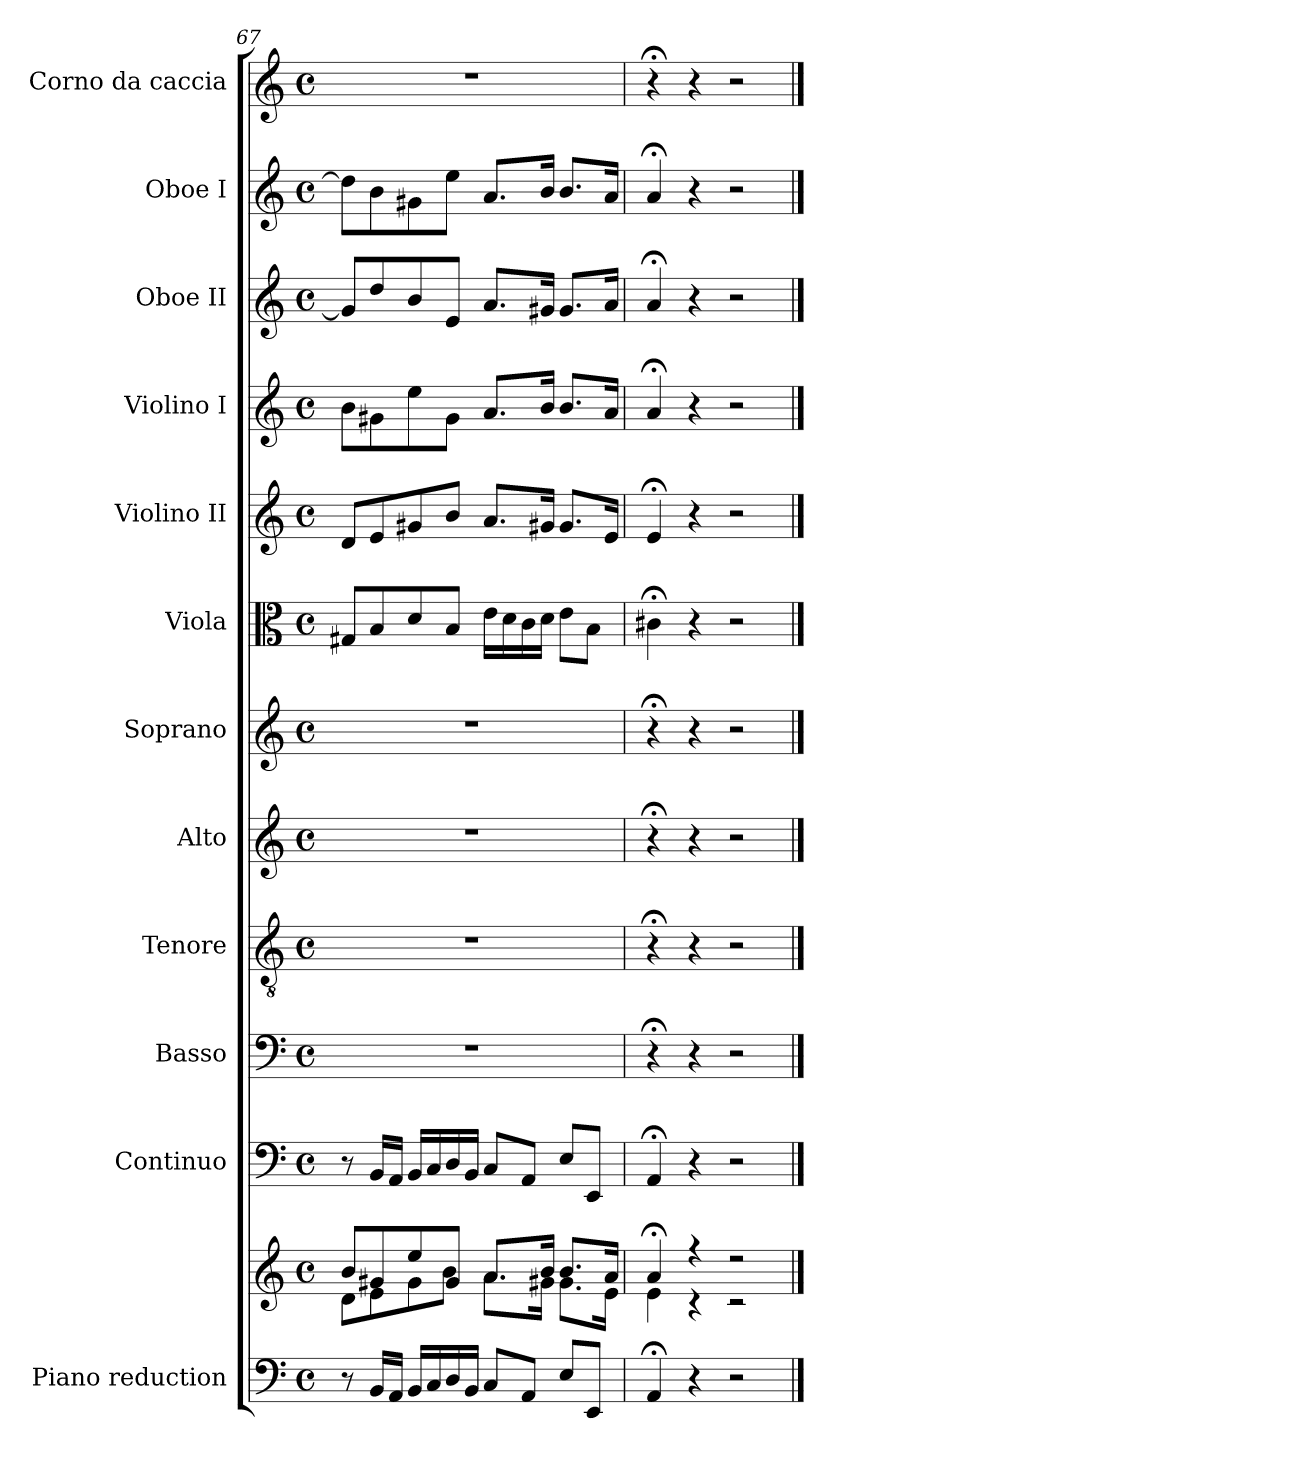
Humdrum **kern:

**kern	**kern	**kern	**kern	**kern	**kern	**kern	**kern	**kern	**kern	**kern	**kern	**kern
*part12	*part12	*part11	*part10	*part9	*part8	*part7	*part6	*part5	*part4	*part3	*part2	*part1
*staff13	*staff12	*staff11	*staff10	*staff9	*staff8	*staff7	*staff6	*staff5	*staff4	*staff3	*staff2	*staff1
*I"Piano reduction	*	*I"Continuo	*I"Basso	*I"Tenore	*I"Alto	*I"Soprano	*I"Viola	*I"Violino II	*I"Violino I	*I"Oboe II	*I"Oboe I	*I"Corno da caccia
*I'Pno	*	*	*	*	*	*	*I'Vla	*I'Vln	*I'Vln	*I'Ob	*I'Ob	*
*clefF4	*clefG2	*clefF4	*clefF4	*clefGv2	*clefG2	*clefG2	*clefC3	*clefG2	*clefG2	*clefG2	*clefG2	*clefG2
*	*	*	*	*	*	*	*	*	*	*	*	*ITrd7c12
*k[]	*k[]	*k[]	*k[]	*k[]	*k[]	*k[]	*k[]	*k[]	*k[]	*k[]	*k[]	*k[]
*M4/4	*M4/4	*M4/4	*M4/4	*M4/4	*M4/4	*M4/4	*M4/4	*M4/4	*M4/4	*M4/4	*M4/4	*M4/4
*met(c)	*met(c)	*met(c)	*met(c)	*met(c)	*met(c)	*met(c)	*met(c)	*met(c)	*met(c)	*met(c)	*met(c)	*met(c)
=67	=67	=67	=67	=67	=67	=67	=67	=67	=67	=67	=67	=67
*	*^	*	*	*	*	*	*	*	*	*	*	*
8r	8b/L	8d\L	8r	1r	1r	1r	1r	8G#X/L	8d/L	8b\L	8g#/L]	8dd\L]	1r
16BB/LL	8g#X/	8e\	16BB/LL	.	.	.	.	8B/	8e/	8g#X\	8dd/	8b\	.
16AA/JJ	.	.	16AA/JJ	.	.	.	.	.	.	.	.	.	.
16BB/LL	8ee/	8g#\	16BB/LL	.	.	.	.	8d/	8g#X/	8ee\	8b/	8g#X\	.
16C/	.	.	16C/	.	.	.	.	.	.	.	.	.	.
16D/	8g#/J	8b\J	16D/	.	.	.	.	8B/J	8b/J	8g#\J	8e/J	8ee\J	.
16BB/JJ	.	.	16BB/JJ	.	.	.	.	.	.	.	.	.	.
8C/L	8.a/L	8.a\L	8C/L	.	.	.	.	16e\LL	8.a/L	8.a/L	8.a/L	8.a/L	.
.	.	.	.	.	.	.	.	16d\	.	.	.	.	.
8AA/J	.	.	8AA/J	.	.	.	.	16c\	.	.	.	.	.
.	16b/Jk	16g#X\Jk	.	.	.	.	.	16d\JJ	16g#X/Jk	16b/Jk	16g#X/Jk	16b/Jk	.
8E/L	8.b/L	8.g#\L	8E/L	.	.	.	.	8e\L	8.g#/L	8.b/L	8.g#/L	8.b/L	.
8EE/J	.	.	8EE/J	.	.	.	.	8B\J	.	.	.	.	.
.	16a/Jk	16e\Jk	.	.	.	.	.	.	16e/Jk	16a/Jk	16a/Jk	16a/Jk	.
!!LO:PB:g=z
=68	=68	=68	=68	=68	=68	=68	=68	=68	=68	=68	=68	=68	=68
4AA;</	4a;</	4e\	4AA;</	4r;<	4r;<	4r;<	4r;<	4c#X;<\	4e;</	4a;</	4a;</	4a;</	4r;<
4r	4r	4r	4r	4r	4r	4r	4r	4r	4r	4r	4r	4r	4r
2r	2r	2r	2r	2r	2r	2r	2r	2r	2r	2r	2r	2r	2r
*	*v	*v	*	*	*	*	*	*	*	*	*	*	*
==	==	==	==	==	==	==	==	==	==	==	==	==
*-	*-	*-	*-	*-	*-	*-	*-	*-	*-	*-	*-	*-
